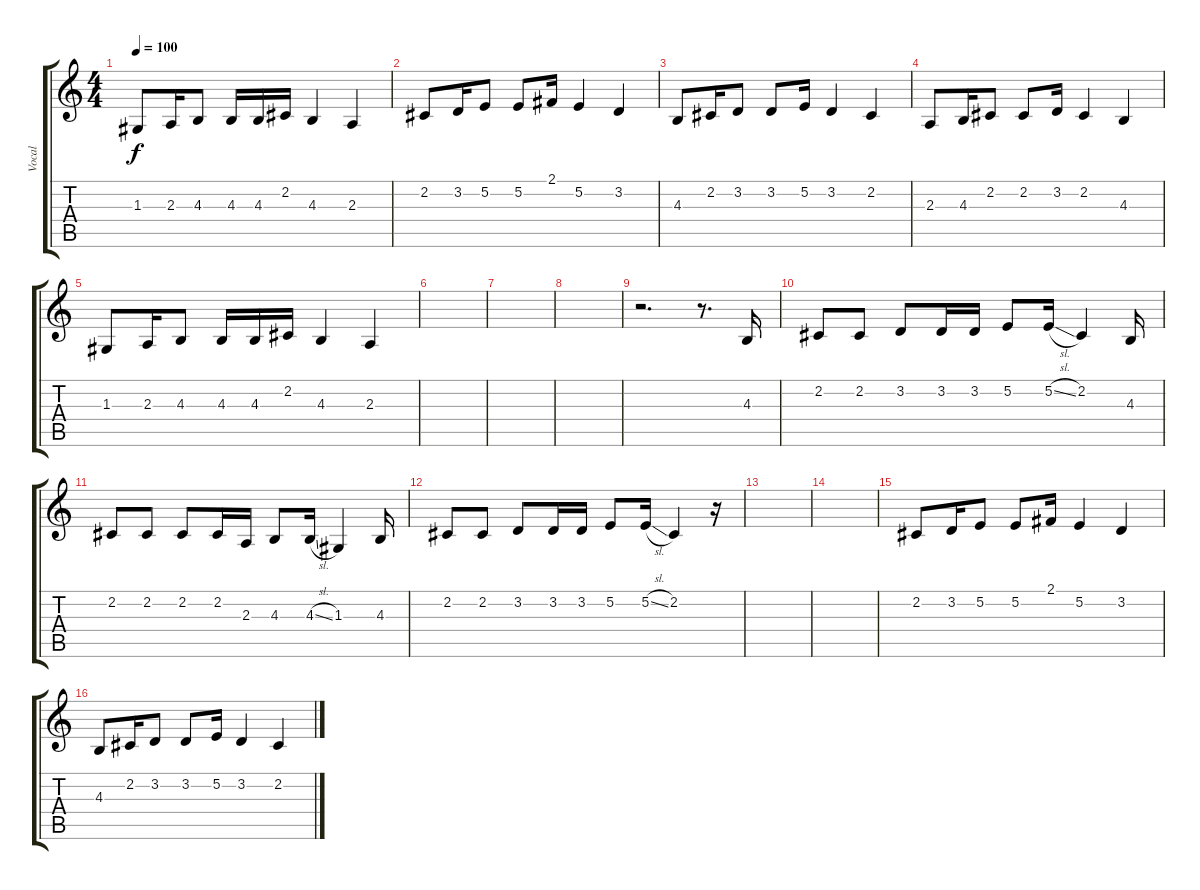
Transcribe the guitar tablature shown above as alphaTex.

\track ("Vocal" "Vocal") {instrument harmonica}
\staff {score tabs}
\tuning (E4 B3 G3 D3 A2 E2) {hide}
\ts (4 4)
\tempo 100
\clef g2
\ks c
1.3.8{dy f} 2.3.16 4.3.8 4.3.16 4.3.16 2.2.16 4.3.4 2.3.4 |
2.2.8 3.2.16 5.2.8 5.2.8 2.1.16 5.2.4 3.2.4 |
4.3.8 2.2.16 3.2.8 3.2.8 5.2.16 3.2.4 2.2.4 |
2.3.8 4.3.16 2.2.8 2.2.8 3.2.16 2.2.4 4.3.4 |
1.3.8 2.3.16 4.3.8 4.3.16 4.3.16 2.2.16 4.3.4 2.3.4 |
|
|
|
r.2{d} r.8{d} 4.3.16 |
2.2.8 2.2.8 3.2.8 3.2.16 3.2.16 5.2.8 5.2{sl}.16 2.2.4 4.3.16 |
2.2.8 2.2.8 2.2.8 2.2.16 2.3.16 4.3.8 4.3{sl}.16 1.3.4 4.3.16 |
2.2.8 2.2.8 3.2.8 3.2.16 3.2.16 5.2.8 5.2{sl}.16 2.2.4 r.16 |
|
|
2.2.8 3.2.16 5.2.8 5.2.8 2.1.16 5.2.4 3.2.4 |
4.3.8 2.2.16 3.2.8 3.2.8 5.2.16 3.2.4 2.2.4
